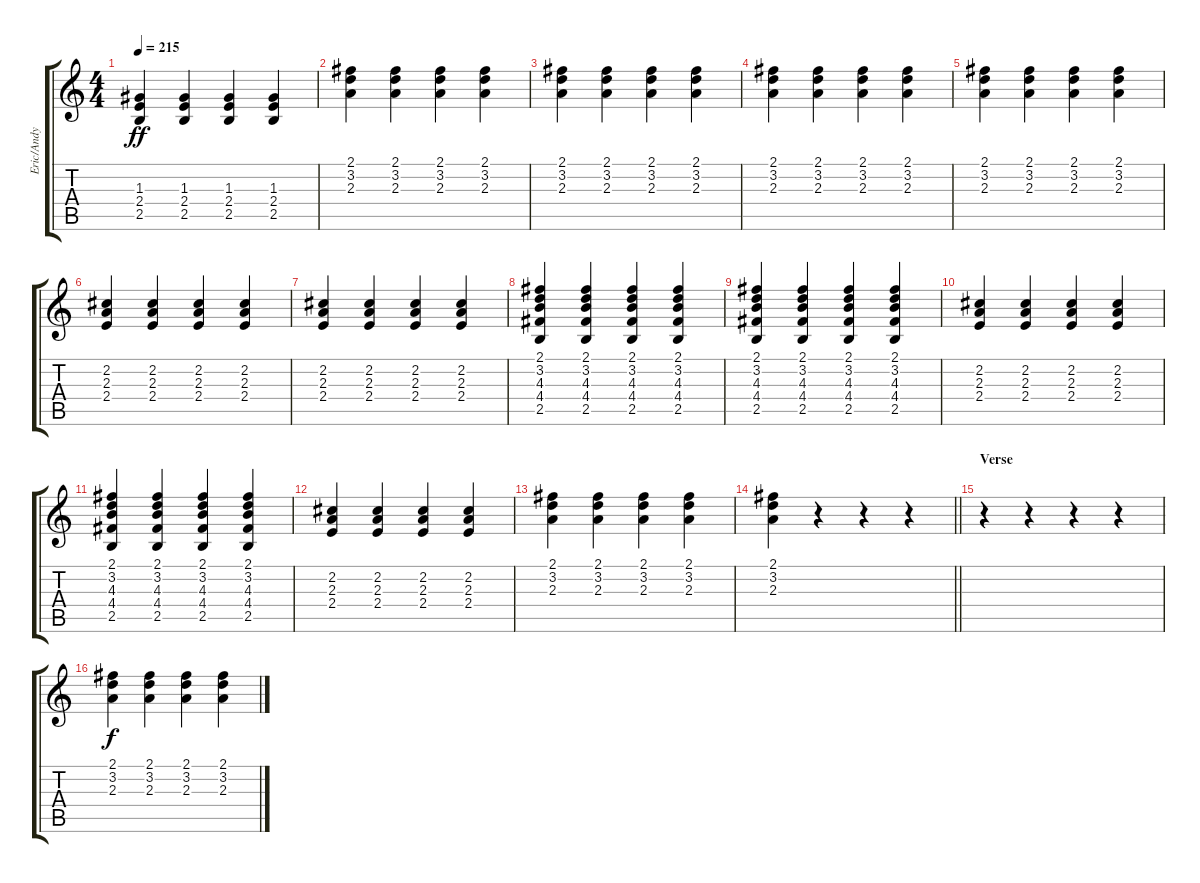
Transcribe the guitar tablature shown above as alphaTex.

\track ("Eric/Andy" "Eric/Andy") {instrument electricguitarclean}
\staff {score tabs}
\tuning (E4 B3 G3 D3 A2 E2) {hide}
\ts (4 4)
\tempo 215
\clef g2
\ks c
(1.3 2.4 2.5).4{dy ff} (1.3 2.4 2.5).4 (1.3 2.4 2.5).4 (1.3 2.4 2.5).4 |
(2.1 3.2 2.3).4 (2.1 3.2 2.3).4 (2.1 3.2 2.3).4 (2.1 3.2 2.3).4 |
(2.1 3.2 2.3).4 (2.1 3.2 2.3).4 (2.1 3.2 2.3).4 (2.1 3.2 2.3).4 |
(2.1 3.2 2.3).4 (2.1 3.2 2.3).4 (2.1 3.2 2.3).4 (2.1 3.2 2.3).4 |
(2.1 3.2 2.3).4 (2.1 3.2 2.3).4 (2.1 3.2 2.3).4 (2.1 3.2 2.3).4 |
(2.2 2.3 2.4).4 (2.2 2.3 2.4).4 (2.2 2.3 2.4).4 (2.2 2.3 2.4).4 |
(2.2 2.3 2.4).4 (2.2 2.3 2.4).4 (2.2 2.3 2.4).4 (2.2 2.3 2.4).4 |
(2.1 3.2 4.3 4.4 2.5).4 (2.1 3.2 4.3 4.4 2.5).4 (2.1 3.2 4.3 4.4 2.5).4 (2.1 3.2 4.3 4.4 2.5).4 |
(2.1 3.2 4.3 4.4 2.5).4 (2.1 3.2 4.3 4.4 2.5).4 (2.1 3.2 4.3 4.4 2.5).4 (2.1 3.2 4.3 4.4 2.5).4 |
(2.2 2.3 2.4).4 (2.2 2.3 2.4).4 (2.2 2.3 2.4).4 (2.2 2.3 2.4).4 |
(2.1 3.2 4.3 4.4 2.5).4 (2.1 3.2 4.3 4.4 2.5).4 (2.1 3.2 4.3 4.4 2.5).4 (2.1 3.2 4.3 4.4 2.5).4 |
(2.2 2.3 2.4).4 (2.2 2.3 2.4).4 (2.2 2.3 2.4).4 (2.2 2.3 2.4).4 |
(2.1 3.2 2.3).4 (2.1 3.2 2.3).4 (2.1 3.2 2.3).4 (2.1 3.2 2.3).4 |
\barLineRight lightlight
(2.1 3.2 2.3).4 r.4 r.4 r.4 |
\section ("" "Verse")
r.4 r.4 r.4 r.4 |
(2.1 3.2 2.3).4{dy f} (2.1 3.2 2.3).4 (2.1 3.2 2.3).4 (2.1 3.2 2.3).4
